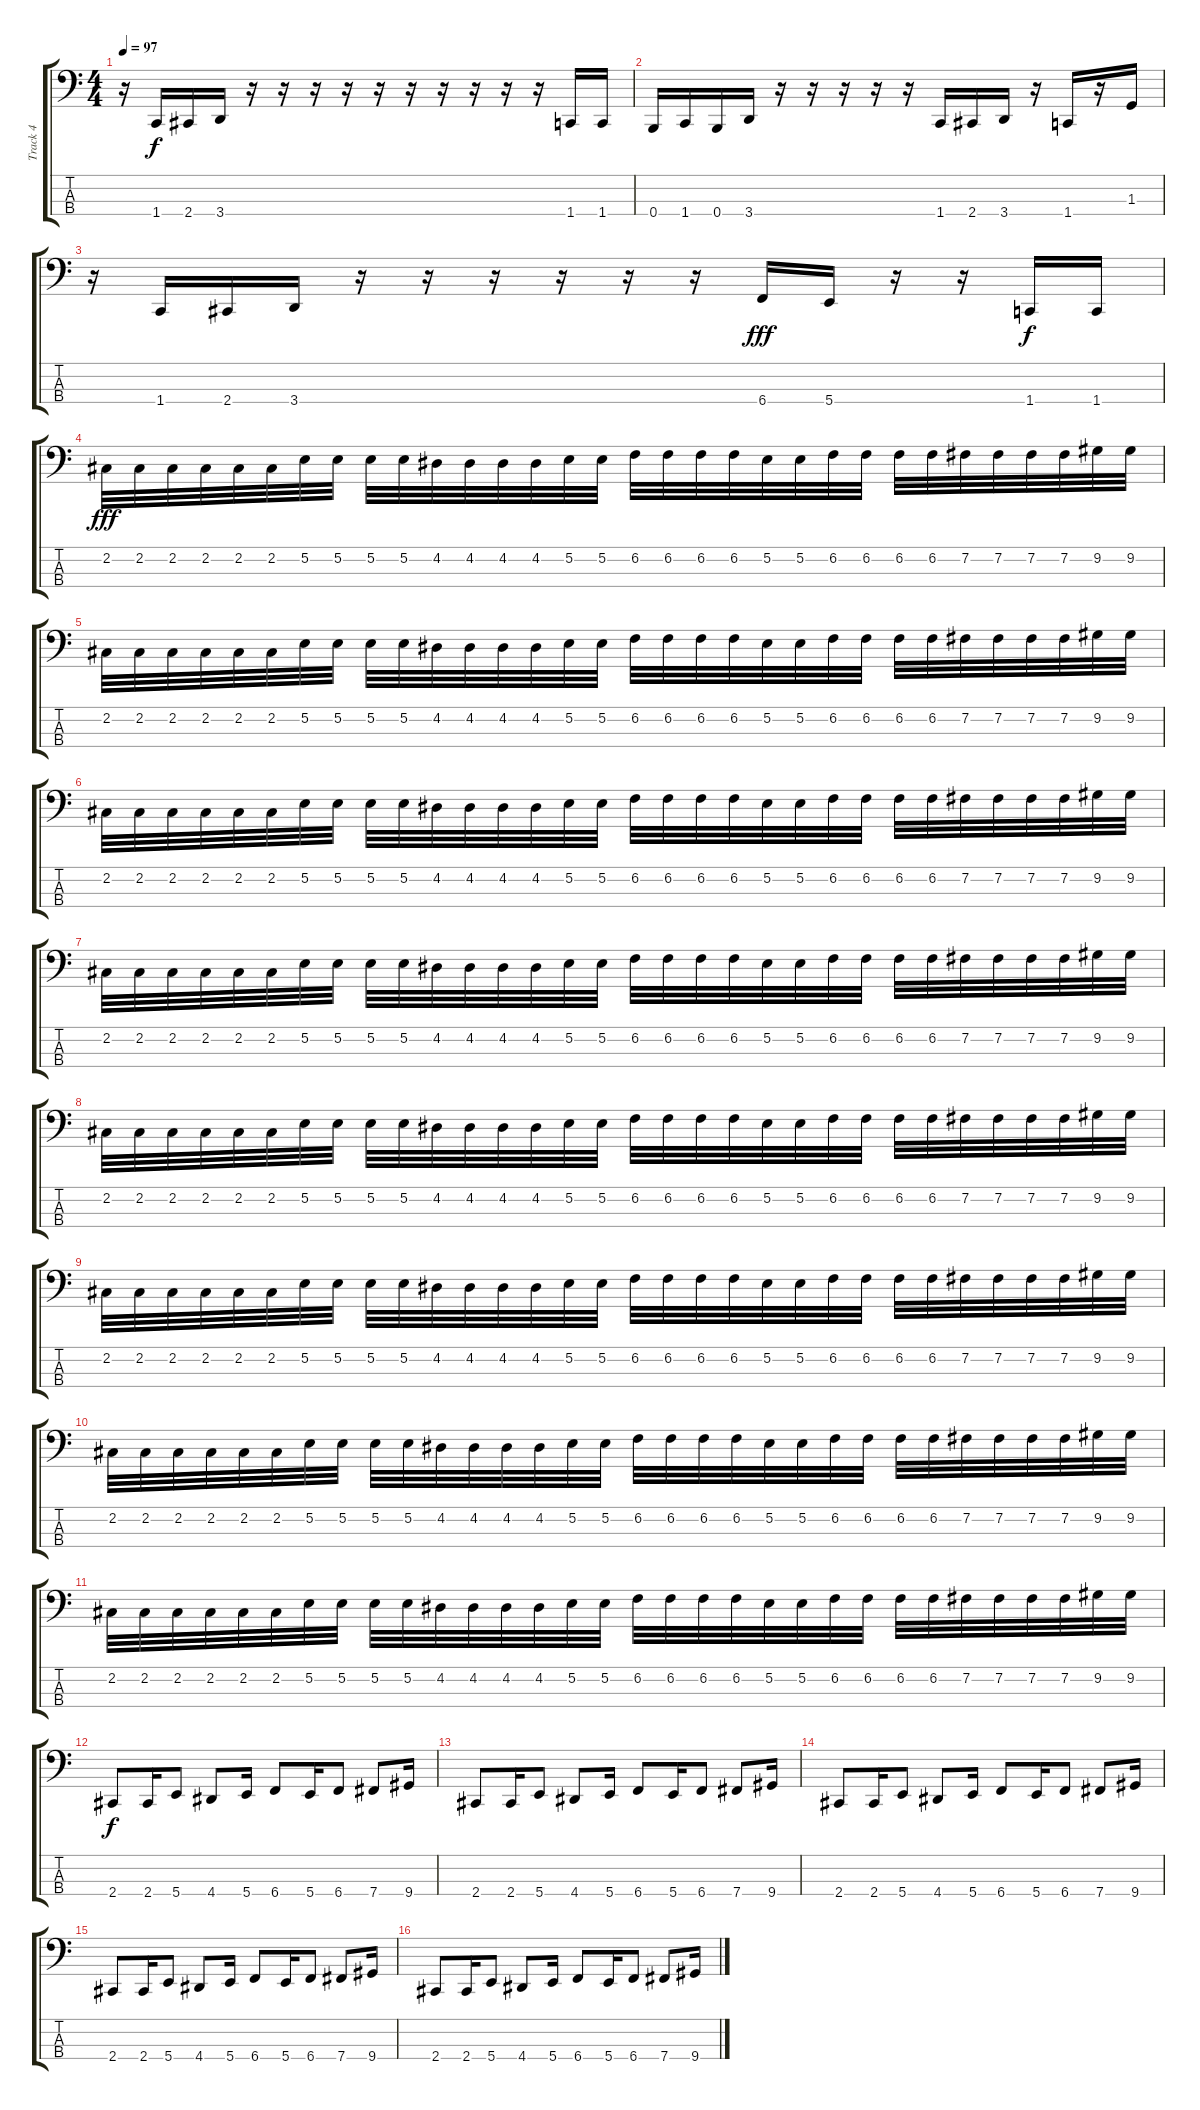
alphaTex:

\track ("Track 4" "Track 4") {instrument overdrivenguitar}
\staff {score tabs}
\tuning (E2 B1 Gb1 B0) {hide}
\ts (4 4)
\tempo 97
\clef f4
\ks c
r.16{dy f} 1.4.16 2.4.16 3.4.16 r.16 r.16 r.16 r.16 r.16 r.16 r.16 r.16 r.16 r.16 1.4.16 1.4.16 |
0.4.16 1.4.16 0.4.16 3.4.16 r.16 r.16 r.16 r.16 r.16 1.4.16 2.4.16 3.4.16 r.16 1.4.16 r.16 1.3.16 |
r.16 1.4.16 2.4.16 3.4.16 r.16 r.16 r.16 r.16 r.16 r.16 6.4.16{dy fff} 5.4.16 r.16 r.16 1.4.16{dy f} 1.4.16 |
2.2.32{dy fff} 2.2.32 2.2.32 2.2.32 2.2.32 2.2.32 5.2.32 5.2.32 5.2.32 5.2.32 4.2.32 4.2.32 4.2.32 4.2.32 5.2.32 5.2.32 6.2.32 6.2.32 6.2.32 6.2.32 5.2.32 5.2.32 6.2.32 6.2.32 6.2.32 6.2.32 7.2.32 7.2.32 7.2.32 7.2.32 9.2.32 9.2.32 |
2.2.32 2.2.32 2.2.32 2.2.32 2.2.32 2.2.32 5.2.32 5.2.32 5.2.32 5.2.32 4.2.32 4.2.32 4.2.32 4.2.32 5.2.32 5.2.32 6.2.32 6.2.32 6.2.32 6.2.32 5.2.32 5.2.32 6.2.32 6.2.32 6.2.32 6.2.32 7.2.32 7.2.32 7.2.32 7.2.32 9.2.32 9.2.32 |
2.2.32 2.2.32 2.2.32 2.2.32 2.2.32 2.2.32 5.2.32 5.2.32 5.2.32 5.2.32 4.2.32 4.2.32 4.2.32 4.2.32 5.2.32 5.2.32 6.2.32 6.2.32 6.2.32 6.2.32 5.2.32 5.2.32 6.2.32 6.2.32 6.2.32 6.2.32 7.2.32 7.2.32 7.2.32 7.2.32 9.2.32 9.2.32 |
2.2.32 2.2.32 2.2.32 2.2.32 2.2.32 2.2.32 5.2.32 5.2.32 5.2.32 5.2.32 4.2.32 4.2.32 4.2.32 4.2.32 5.2.32 5.2.32 6.2.32 6.2.32 6.2.32 6.2.32 5.2.32 5.2.32 6.2.32 6.2.32 6.2.32 6.2.32 7.2.32 7.2.32 7.2.32 7.2.32 9.2.32 9.2.32 |
2.2.32 2.2.32 2.2.32 2.2.32 2.2.32 2.2.32 5.2.32 5.2.32 5.2.32 5.2.32 4.2.32 4.2.32 4.2.32 4.2.32 5.2.32 5.2.32 6.2.32 6.2.32 6.2.32 6.2.32 5.2.32 5.2.32 6.2.32 6.2.32 6.2.32 6.2.32 7.2.32 7.2.32 7.2.32 7.2.32 9.2.32 9.2.32 |
2.2.32 2.2.32 2.2.32 2.2.32 2.2.32 2.2.32 5.2.32 5.2.32 5.2.32 5.2.32 4.2.32 4.2.32 4.2.32 4.2.32 5.2.32 5.2.32 6.2.32 6.2.32 6.2.32 6.2.32 5.2.32 5.2.32 6.2.32 6.2.32 6.2.32 6.2.32 7.2.32 7.2.32 7.2.32 7.2.32 9.2.32 9.2.32 |
2.2.32 2.2.32 2.2.32 2.2.32 2.2.32 2.2.32 5.2.32 5.2.32 5.2.32 5.2.32 4.2.32 4.2.32 4.2.32 4.2.32 5.2.32 5.2.32 6.2.32 6.2.32 6.2.32 6.2.32 5.2.32 5.2.32 6.2.32 6.2.32 6.2.32 6.2.32 7.2.32 7.2.32 7.2.32 7.2.32 9.2.32 9.2.32 |
2.2.32 2.2.32 2.2.32 2.2.32 2.2.32 2.2.32 5.2.32 5.2.32 5.2.32 5.2.32 4.2.32 4.2.32 4.2.32 4.2.32 5.2.32 5.2.32 6.2.32 6.2.32 6.2.32 6.2.32 5.2.32 5.2.32 6.2.32 6.2.32 6.2.32 6.2.32 7.2.32 7.2.32 7.2.32 7.2.32 9.2.32 9.2.32 |
2.4.8{dy f} 2.4.16 5.4.8 4.4.8 5.4.16 6.4.8 5.4.16 6.4.8 7.4.8 9.4.16 |
2.4.8 2.4.16 5.4.8 4.4.8 5.4.16 6.4.8 5.4.16 6.4.8 7.4.8 9.4.16 |
2.4.8 2.4.16 5.4.8 4.4.8 5.4.16 6.4.8 5.4.16 6.4.8 7.4.8 9.4.16 |
2.4.8 2.4.16 5.4.8 4.4.8 5.4.16 6.4.8 5.4.16 6.4.8 7.4.8 9.4.16 |
2.4.8 2.4.16 5.4.8 4.4.8 5.4.16 6.4.8 5.4.16 6.4.8 7.4.8 9.4.16
